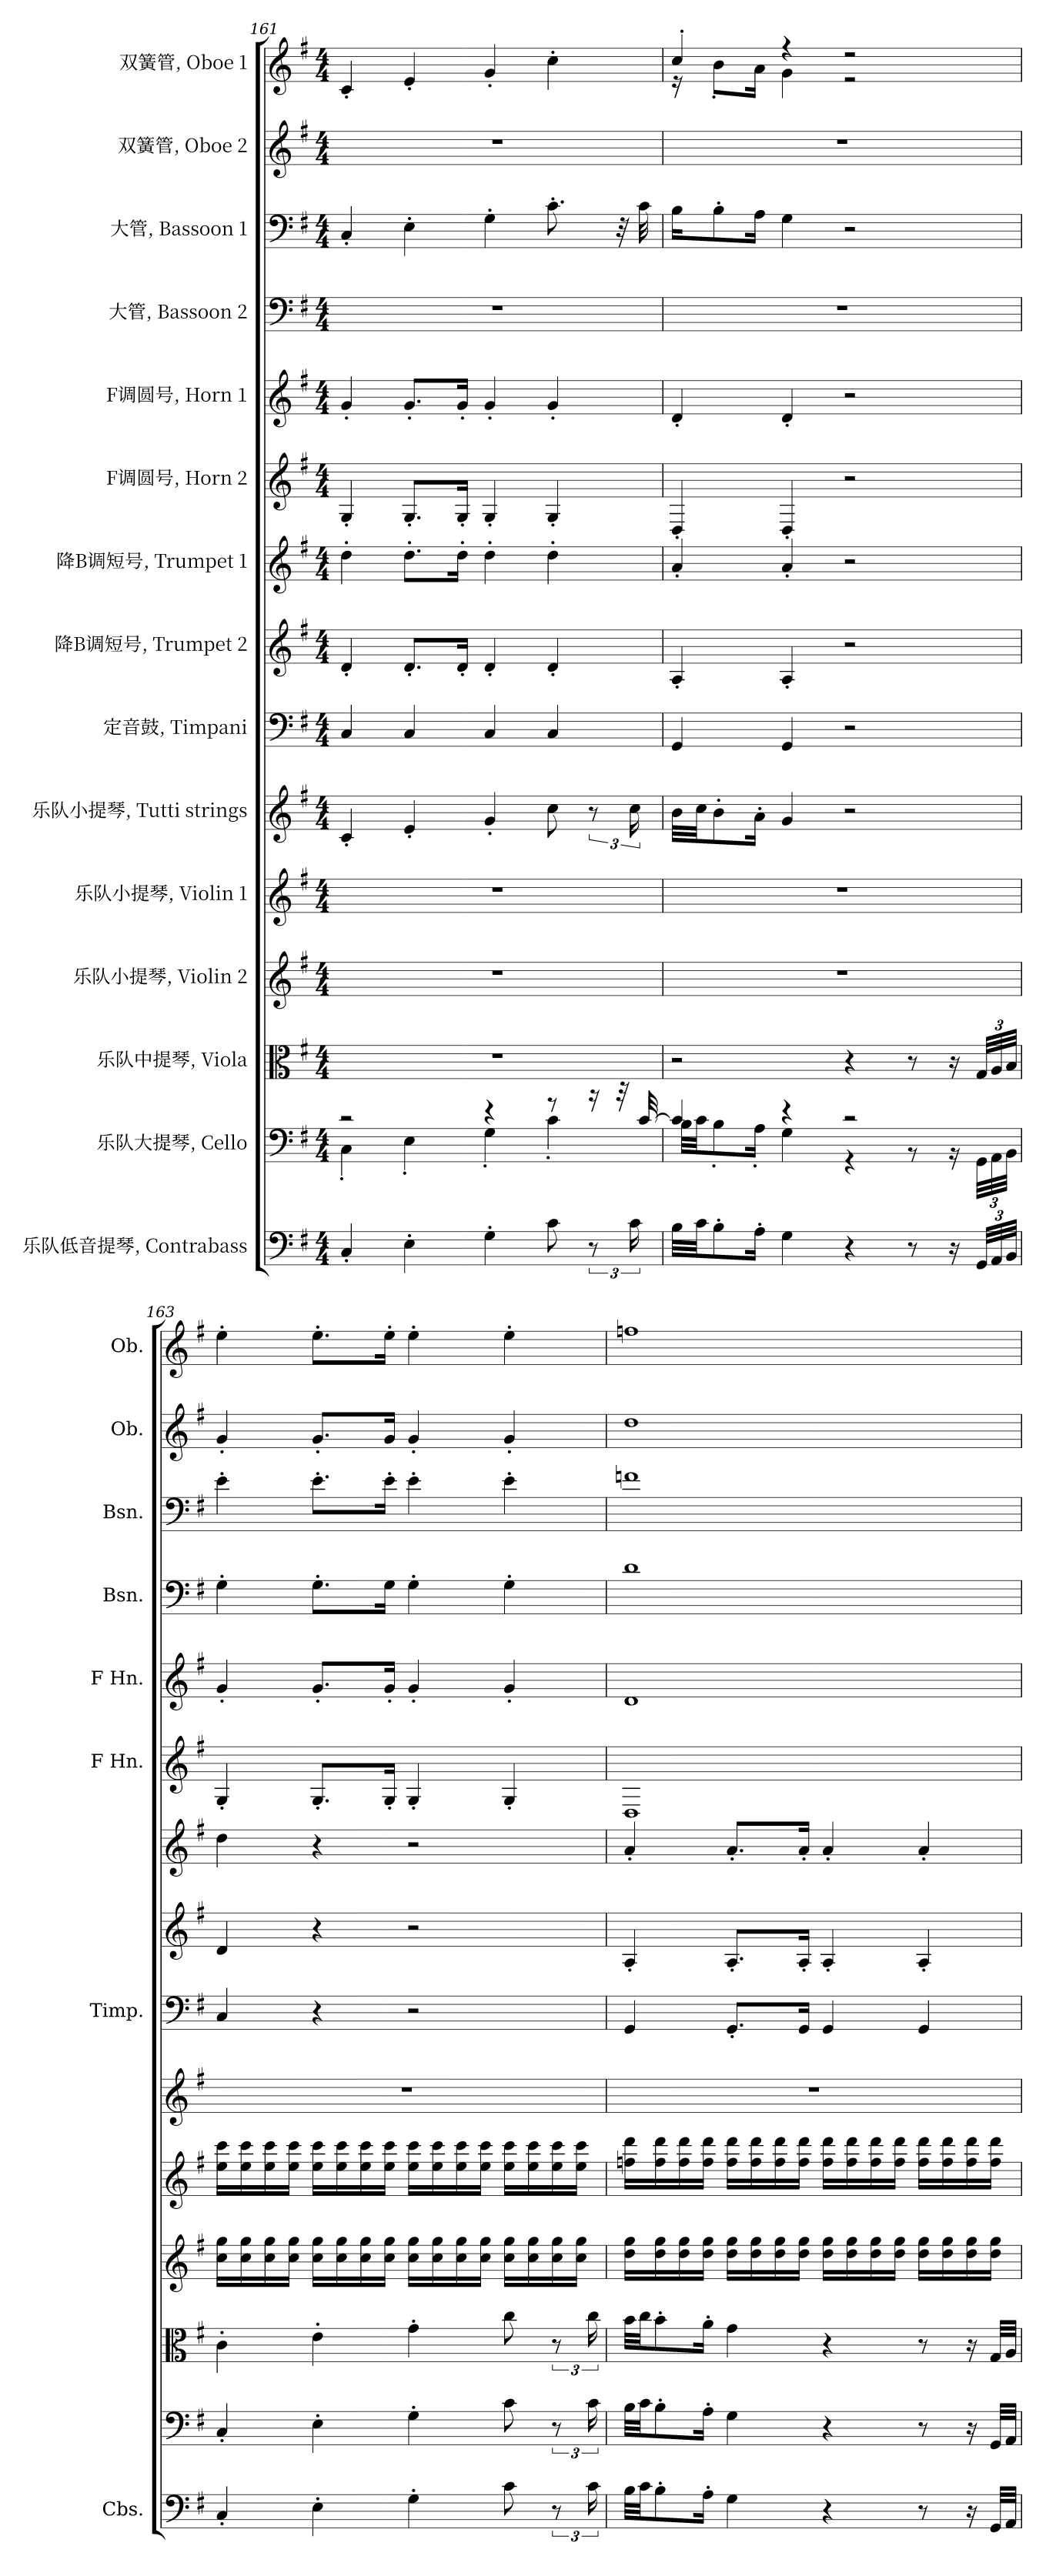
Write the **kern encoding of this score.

**kern	**kern	**kern	**kern	**kern	**kern	**kern	**kern	**kern	**kern	**kern	**kern	**kern	**kern	**kern
*part15	*part14	*part13	*part12	*part11	*part10	*part9	*part8	*part7	*part6	*part5	*part4	*part3	*part2	*part1
*staff15	*staff14	*staff13	*staff12	*staff11	*staff10	*staff9	*staff8	*staff7	*staff6	*staff5	*staff4	*staff3	*staff2	*staff1
*I"乐队低音提琴, Contrabass	*I"乐队大提琴, Cello	*I"乐队中提琴, Viola	*I"乐队小提琴, Violin 2	*I"乐队小提琴, Violin 1	*I"乐队小提琴, Tutti strings	*I"定音鼓, Timpani	*I"降B调短号, Trumpet 2	*I"降B调短号, Trumpet 1	*I"F调圆号, Horn 2	*I"F调圆号, Horn 1	*I"大管, Bassoon 2	*I"大管, Bassoon 1	*I"双簧管, Oboe 2	*I"双簧管, Oboe 1
*I'Cbs.	*	*	*	*	*	*I'Timp.	*	*	*I'F Hn.	*I'F Hn.	*I'Bsn.	*I'Bsn.	*I'Ob.	*I'Ob.
*clefF4	*clefF4	*clefC3	*clefG2	*clefG2	*clefG2	*clefF4	*clefG2	*clefG2	*clefG2	*clefG2	*clefF4	*clefF4	*clefG2	*clefG2
*ITrd7c12	*	*	*	*	*	*	*ITrd1c2	*ITrd1c2	*ITrd4c7	*ITrd4c7	*	*	*	*
*k[f#]	*k[f#]	*k[f#]	*k[f#]	*k[f#]	*k[f#]	*k[f#]	*k[b-]	*k[b-]	*k[]	*k[]	*k[f#]	*k[f#]	*k[f#]	*k[f#]
*M4/4	*M4/4	*M4/4	*M4/4	*M4/4	*M4/4	*M4/4	*M4/4	*M4/4	*M4/4	*M4/4	*M4/4	*M4/4	*M4/4	*M4/4
*MM160	*MM160	*MM160	*MM160	*MM160	*MM160	*MM160	*MM160	*MM160	*MM160	*MM160	*MM160	*MM160	*MM160	*MM160
=161	=161	=161	=161	=161	=161	=161	=161	=161	=161	=161	=161	=161	=161	=161
*	*^	*	*	*	*	*	*	*	*	*	*	*	*	*
4CC'/	2r	4C'\	1r	1r	1r	4c'/	4C/	4c'/	4cc'\	4C'/	4c'/	1r	4C'/	1r	4c'/
*	*	*	*	*	*	*	*	*	*	*	*	*	*	*	*MM156
4EE'\	.	4E'\	.	.	.	4e'/	4C/	8.c'/L	8.cc'\L	8.C'/L	8.c'/L	.	4E'\	.	4e'/
.	.	.	.	.	.	.	.	16c'/Jk	16cc'\Jk	16C'/Jk	16c'/Jk	.	.	.	.
*	*	*	*	*	*	*	*	*	*	*	*	*	*	*	*MM154
4GG'\	4r	4G'\	.	.	.	4g'/	4C/	4c'/	4cc'\	4C'/	4c'/	.	4G'\	.	4g'/
*	*	*	*	*	*	*	*	*	*	*	*	*	*	*	*MM153
8C\	8r	4c'\	.	.	.	8cc\	4C/	4c'/	4cc'\	4C'/	4c'/	.	8.c'\	.	4cc'\
12r	16r	.	.	.	.	12r	.	.	.	.	.	.	.	.	.
.	32r	.	.	.	.	.	.	.	.	.	.	.	32r	.	.
24C\	.	.	.	.	.	24cc\	.	.	.	.	.	.	.	.	.
.	[32c/	.	.	.	.	.	.	.	.	.	.	.	32c\	.	.
=162	=162	=162	=162	=162	=162	=162	=162	=162	=162	=162	=162	=162	=162	=162	=162
*	*	*	*	*	*	*	*	*	*	*	*	*	*	*	*MM148
*	*	*	*	*	*	*	*	*	*	*	*	*	*	*	*^
32BB\LLL	4c/]	32B\LLL	2r	1r	1r	32b\LLL	4GG/	4G'/	4g'/	4GG'/	4G'/	1r	16B\KL	1r	4cc'/	16r
32C\JJ	.	32c\JJ	.	.	.	32cc\JJ	.	.	.	.	.	.	.	.	.	.
8BB'\	.	8B'\	.	.	.	8b'\	.	.	.	.	.	.	8B'\	.	.	8b'\L
*	*	*	*	*	*	*	*	*	*	*	*	*	*	*	*MM144	*
16AA'\Jk	.	16A'\Jk	.	.	.	16a'\Jk	.	.	.	.	.	.	16A\Jk	.	.	16a\Jk
*	*	*	*	*	*	*	*	*	*	*	*	*	*	*	*MM146	*
4GG\	4r	4G\	.	.	.	4g/	4GG/	4G'/	4g'/	4GG'/	4G'/	.	4G\	.	4r	4g\
4r	2r	4r	4r	.	.	2r	2r	2r	2r	2r	2r	.	2r	.	2r	2r
8r	.	8r	8r	.	.	.	.	.	.	.	.	.	.	.	.	.
16r	.	16r	16r	.	.	.	.	.	.	.	.	.	.	.	.	.
*Xbrackettup	*	*Xbrackettup	*Xbrackettup	*	*	*	*	*	*	*	*	*	*	*	*	*
48GGG/LLL	.	48GG\LLL	48G/LLL	.	.	.	.	.	.	.	.	.	.	.	.	.
48AAA/	.	48AA\	48A/	.	.	.	.	.	.	.	.	.	.	.	.	.
48BBB/JJJ	.	48BB\JJJ	48B/JJJ	.	.	.	.	.	.	.	.	.	.	.	.	.
*	*v	*v	*	*	*	*	*	*	*	*	*	*	*	*	*v	*v
!!LO:PB:g=z
=163	=163	=163	=163	=163	=163	=163	=163	=163	=163	=163	=163	=163	=163	=163
*	*	*	*	*	*	*	*	*	*	*	*	*	*	*MM155
4CC'/	4C'/	4c'\	16cc\ 16gg\LL	16ee\ 16ccc\LL	1r	4C/	4c/	4cc\	4C'/	4c'/	4G'\	4e'\	4g'/	4ee'\
.	.	.	16cc\ 16gg\	16ee\ 16ccc\	.	.	.	.	.	.	.	.	.	.
.	.	.	16cc\ 16gg\	16ee\ 16ccc\	.	.	.	.	.	.	.	.	.	.
.	.	.	16cc\ 16gg\JJ	16ee\ 16ccc\JJ	.	.	.	.	.	.	.	.	.	.
4EE'\	4E'\	4e'\	16cc\ 16gg\LL	16ee\ 16ccc\LL	.	4r	4r	4r	8.C'/L	8.c'/L	8.G'\L	8.e'\L	8.g'/L	8.ee'\L
.	.	.	16cc\ 16gg\	16ee\ 16ccc\	.	.	.	.	.	.	.	.	.	.
.	.	.	16cc\ 16gg\	16ee\ 16ccc\	.	.	.	.	.	.	.	.	.	.
.	.	.	16cc\ 16gg\JJ	16ee\ 16ccc\JJ	.	.	.	.	16C'/Jk	16c'/Jk	16G\Jk	16e'\Jk	16g/Jk	16ee'\Jk
4GG'\	4G'\	4g'\	16cc\ 16gg\LL	16ee\ 16ccc\LL	.	2r	2r	2r	4C'/	4c'/	4G'\	4e'\	4g'/	4ee'\
.	.	.	16cc\ 16gg\	16ee\ 16ccc\	.	.	.	.	.	.	.	.	.	.
.	.	.	16cc\ 16gg\	16ee\ 16ccc\	.	.	.	.	.	.	.	.	.	.
.	.	.	16cc\ 16gg\JJ	16ee\ 16ccc\JJ	.	.	.	.	.	.	.	.	.	.
8C\	8c\	8cc\	16cc\ 16gg\LL	16ee\ 16ccc\LL	.	.	.	.	4C'/	4c'/	4G'\	4e'\	4g'/	4ee'\
.	.	.	16cc\ 16gg\	16ee\ 16ccc\	.	.	.	.	.	.	.	.	.	.
*brackettup	*brackettup	*brackettup	*	*	*	*	*	*	*	*	*	*	*	*
12r	12r	12r	16cc\ 16gg\	16ee\ 16ccc\	.	.	.	.	.	.	.	.	.	.
.	.	.	16cc\ 16gg\JJ	16ee\ 16ccc\JJ	.	.	.	.	.	.	.	.	.	.
24C\	24c\	24cc\	.	.	.	.	.	.	.	.	.	.	.	.
!!LO:PB:g=z
=164	=164	=164	=164	=164	=164	=164	=164	=164	=164	=164	=164	=164	=164	=164
32BB\LLL	32B\LLL	32b\LLL	16dd\ 16gg\LL	16ffn\ 16ddd\LL	1r	4GG/	4G'/	4g'/	1GG	1G	1d	1fn	1dd	1ffn
32C\JJ	32c\JJ	32cc\JJ	.	.	.	.	.	.	.	.	.	.	.	.
8BB'\	8B'\	8b'\	16dd\ 16gg\	16ff\ 16ddd\	.	.	.	.	.	.	.	.	.	.
.	.	.	16dd\ 16gg\	16ff\ 16ddd\	.	.	.	.	.	.	.	.	.	.
16AA'\Jk	16A'\Jk	16a'\Jk	16dd\ 16gg\JJ	16ff\ 16ddd\JJ	.	.	.	.	.	.	.	.	.	.
4GG\	4G\	4g\	16dd\ 16gg\LL	16ff\ 16ddd\LL	.	8.GG'/L	8.G'/L	8.g'/L	.	.	.	.	.	.
.	.	.	16dd\ 16gg\	16ff\ 16ddd\	.	.	.	.	.	.	.	.	.	.
.	.	.	16dd\ 16gg\	16ff\ 16ddd\	.	.	.	.	.	.	.	.	.	.
.	.	.	16dd\ 16gg\JJ	16ff\ 16ddd\JJ	.	16GG/Jk	16G'/Jk	16g'/Jk	.	.	.	.	.	.
4r	4r	4r	16dd\ 16gg\LL	16ff\ 16ddd\LL	.	4GG/	4G'/	4g'/	.	.	.	.	.	.
.	.	.	16dd\ 16gg\	16ff\ 16ddd\	.	.	.	.	.	.	.	.	.	.
.	.	.	16dd\ 16gg\	16ff\ 16ddd\	.	.	.	.	.	.	.	.	.	.
.	.	.	16dd\ 16gg\JJ	16ff\ 16ddd\JJ	.	.	.	.	.	.	.	.	.	.
8r	8r	8r	16dd\ 16gg\LL	16ff\ 16ddd\LL	.	4GG/	4G'/	4g'/	.	.	.	.	.	.
.	.	.	16dd\ 16gg\	16ff\ 16ddd\	.	.	.	.	.	.	.	.	.	.
16r	16r	16r	16dd\ 16gg\	16ff\ 16ddd\	.	.	.	.	.	.	.	.	.	.
32GGG/LLL	32GG/LLL	32G/LLL	16dd\ 16gg\JJ	16ff\ 16ddd\JJ	.	.	.	.	.	.	.	.	.	.
32AAA/JJJ	32AA/JJJ	32A/JJJ	.	.	.	.	.	.	.	.	.	.	.	.
=	=	=	=	=	=	=	=	=	=	=	=	=	=	=
*-	*-	*-	*-	*-	*-	*-	*-	*-	*-	*-	*-	*-	*-	*-
